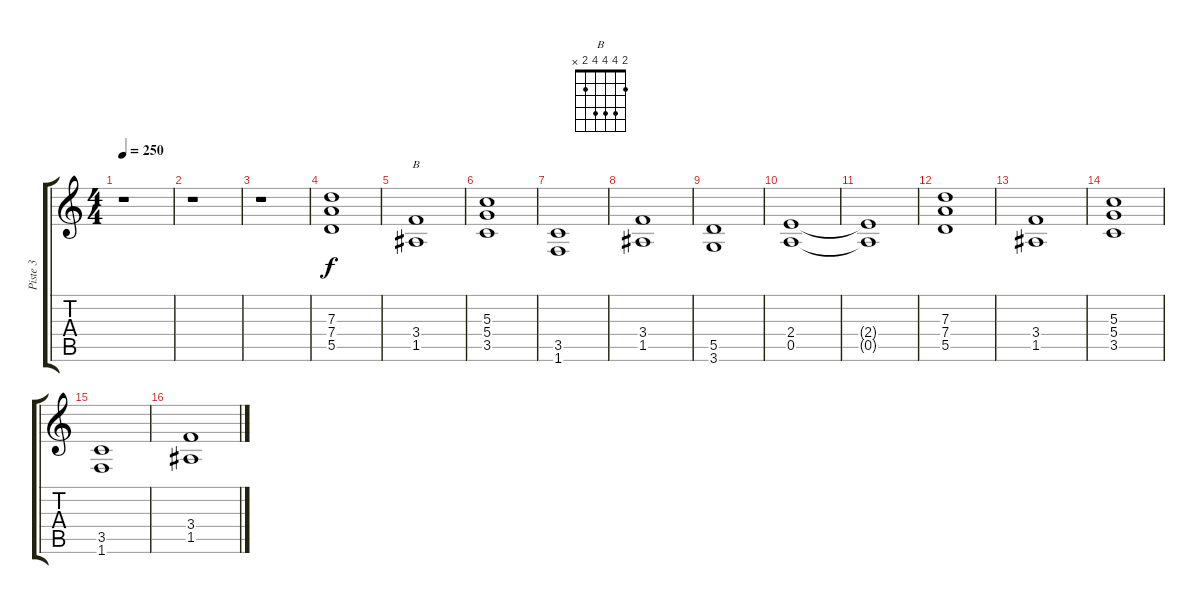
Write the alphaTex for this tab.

\track ("Piste 3" "Piste 3") {instrument distortionguitar}
\staff {score tabs}
\tuning (E4 B3 G3 D3 A2 E2) {hide}
\chord ("B" 2 4 4 4 2 x)
\ts (4 4)
\tempo 250
\clef g2
\ks c
r.1{dy f} |
r.1 |
r.1 |
(7.3 7.4 5.5).1 |
(3.4 1.5).1{ch "B"} |
(5.3 5.4 3.5).1 |
(3.5 1.6).1 |
(3.4 1.5).1 |
(5.5 3.6).1 |
(2.4 0.5).1 |
(2.4{t} 0.5{t}).1 |
(7.3 7.4 5.5).1 |
(3.4 1.5).1 |
(5.3 5.4 3.5).1 |
(3.5 1.6).1 |
(3.4 1.5).1
